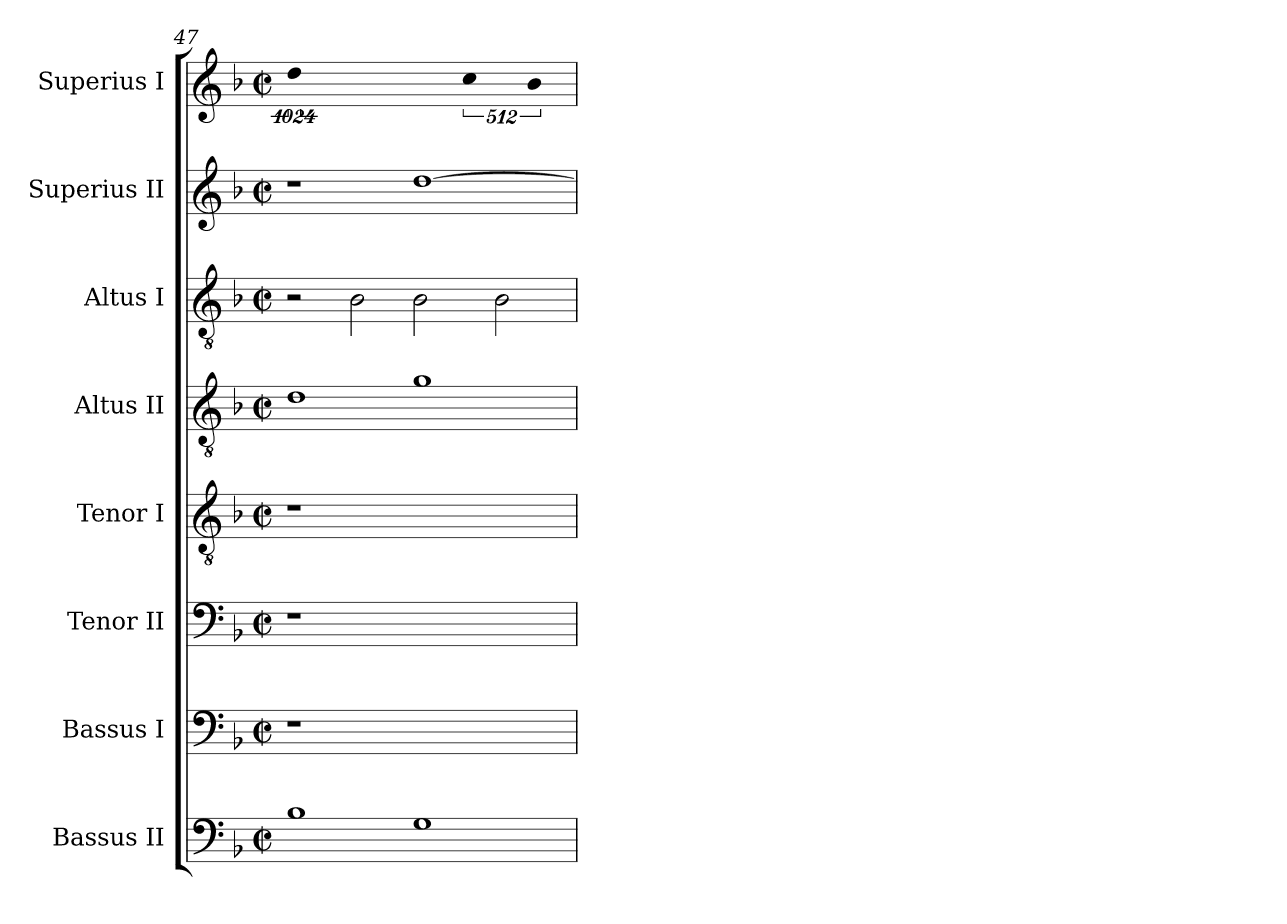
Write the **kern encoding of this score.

**kern	**kern	**kern	**kern	**kern	**kern	**kern	**kern
*part8	*part7	*part6	*part5	*part4	*part3	*part2	*part1
*staff8	*staff7	*staff6	*staff5	*staff4	*staff3	*staff2	*staff1
*I"Bassus II	*I"Bassus I	*I"Tenor II	*I"Tenor I	*I"Altus II	*I"Altus I	*I"Superius II	*I"Superius I
*I'B. II	*I'B. I	*I'T. II	*I'T. I	*I'A. II	*I'A. I	*I'S. II	*I'S. I
*clefF4	*clefF4	*clefF4	*clefGv2	*clefGv2	*clefGv2	*clefG2	*clefG2
*	*	*	*ITrd7c12	*ITrd7c12	*ITrd7c12	*	*
*k[b-]	*k[b-]	*k[b-]	*k[b-]	*k[b-]	*k[b-]	*k[b-]	*k[b-]
*F:	*F:	*F:	*F:	*F:	*F:	*F:	*F:
*M2/2	*M2/2	*M2/2	*M2/2	*M2/2	*M2/2	*M2/2	*M2/2
*met(c|)	*met(c|)	*met(c|)	*met(c|)	*met(c|)	*met(c|)	*met(c|)	*met(c|)
=47	=47	=47	=47	=47	=47	=47	=47
!	!LO:N:vis=1	!LO:N:vis=1	!LO:N:vis=1	!	!	!	!LO:N:vis=0
1B-i	1r	1r	1r	1Di	2r	1r	1024%1365ddi
.	.	.	.	.	2BB-i\	.	.
1Gi	1ryy	1ryy	1ryy	1Gi	2BB-i\	[>1ddi	.
!	!	!	!	!	!	!	!LO:N:vis=2
.	.	.	.	.	.	.	1024%341cci\
.	.	.	.	.	2BB-i\	.	.
!	!	!	!	!	!	!	!LO:N:vis=2
.	.	.	.	.	.	.	512%171b-i\
=	=	=	=	=	=	=	=
*-	*-	*-	*-	*-	*-	*-	*-
